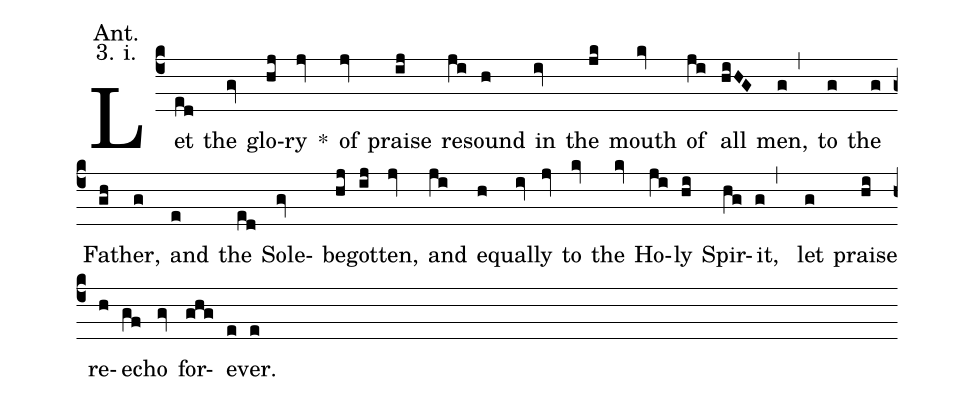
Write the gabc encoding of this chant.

annotation: Ant.;
annotation: 3. i.;
%%
(c4) Let(ed) the(gv) glo(hj)ry(jv) <sp>*</sp>() of(jv) praise(ij) re(ji)sound(h) in(iv) the(jk) mouth(kv) of(ji) all(hiHG) men,(g,) to(g) the(g) Fa(gh)ther,(g) and(e) the(ed) Sole-(gv) be(hj)got(ij)ten,(jv) and(ji) e(h)qual(iv)ly(jv) to(kv) the(kv) Ho(ji)ly(hi) Spir(hg)it,(g,) let(g) praise(hi) re(h)ec(gf)ho(gv) for(ghg)ev(e)er.(e)
